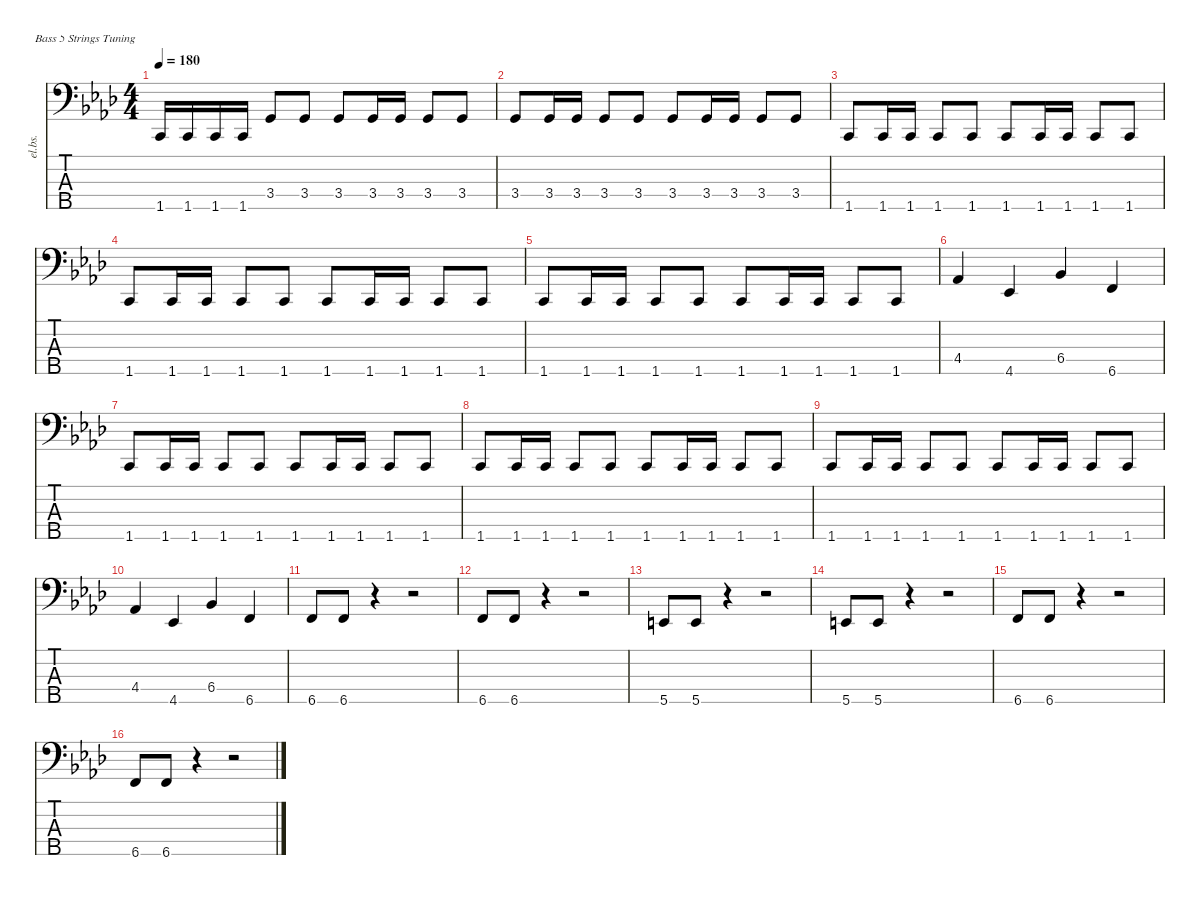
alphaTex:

\defaultSystemsLayout 4
\hideDynamics
\bracketExtendMode nobrackets
\track ("Bass" "el.bs.") {mute instrument electricbasspick}
\staff {score tabs}
\tuning (G2 D2 A1 E1 B0)
\ts (4 4)
\tempo 180
\clef f4
\ks fminor
1.5{acc forcenatural}.16{dy f} 1.5{acc forcenatural}.16 1.5{acc forcenatural}.16 1.5{acc forcenatural}.16 3.4{acc forcenatural}.8 3.4{acc forcenatural}.8 3.4{acc forcenatural}.8 3.4{acc forcenatural}.16 3.4{acc forcenatural}.16 3.4{acc forcenatural}.8 3.4{acc forcenatural}.8 |
3.4{acc forcenatural}.8 3.4{acc forcenatural}.16 3.4{acc forcenatural}.16 3.4{acc forcenatural}.8 3.4{acc forcenatural}.8 3.4{acc forcenatural}.8 3.4{acc forcenatural}.16 3.4{acc forcenatural}.16 3.4{acc forcenatural}.8 3.4{acc forcenatural}.8 |
1.5{acc forcenatural}.8 1.5{acc forcenatural}.16 1.5{acc forcenatural}.16 1.5{acc forcenatural}.8 1.5{acc forcenatural}.8 1.5{acc forcenatural}.8 1.5{acc forcenatural}.16 1.5{acc forcenatural}.16 1.5{acc forcenatural}.8 1.5{acc forcenatural}.8 |
1.5{acc forcenatural}.8 1.5{acc forcenatural}.16 1.5{acc forcenatural}.16 1.5{acc forcenatural}.8 1.5{acc forcenatural}.8 1.5{acc forcenatural}.8 1.5{acc forcenatural}.16 1.5{acc forcenatural}.16 1.5{acc forcenatural}.8 1.5{acc forcenatural}.8 |
1.5{acc forcenatural}.8 1.5{acc forcenatural}.16 1.5{acc forcenatural}.16 1.5{acc forcenatural}.8 1.5{acc forcenatural}.8 1.5{acc forcenatural}.8 1.5{acc forcenatural}.16 1.5{acc forcenatural}.16 1.5{acc forcenatural}.8 1.5{acc forcenatural}.8 |
4.4{acc b}.4 4.5{acc b}.4 6.4{acc b}.4 6.5{acc forcenatural}.4 |
1.5{acc forcenatural}.8 1.5{acc forcenatural}.16 1.5{acc forcenatural}.16 1.5{acc forcenatural}.8 1.5{acc forcenatural}.8 1.5{acc forcenatural}.8 1.5{acc forcenatural}.16 1.5{acc forcenatural}.16 1.5{acc forcenatural}.8 1.5{acc forcenatural}.8 |
1.5{acc forcenatural}.8 1.5{acc forcenatural}.16 1.5{acc forcenatural}.16 1.5{acc forcenatural}.8 1.5{acc forcenatural}.8 1.5{acc forcenatural}.8 1.5{acc forcenatural}.16 1.5{acc forcenatural}.16 1.5{acc forcenatural}.8 1.5{acc forcenatural}.8 |
1.5{acc forcenatural}.8 1.5{acc forcenatural}.16 1.5{acc forcenatural}.16 1.5{acc forcenatural}.8 1.5{acc forcenatural}.8 1.5{acc forcenatural}.8 1.5{acc forcenatural}.16 1.5{acc forcenatural}.16 1.5{acc forcenatural}.8 1.5{acc forcenatural}.8 |
4.4{acc b}.4 4.5{acc b}.4 6.4{acc b}.4 6.5{acc forcenatural}.4 |
6.5{acc forcenatural}.8 6.5{acc forcenatural}.8 r.4 r.2 |
6.5{acc forcenatural}.8 6.5{acc forcenatural}.8 r.4 r.2 |
5.5{acc forcenatural}.8 5.5{acc forcenatural}.8 r.4 r.2 |
5.5{acc forcenatural}.8 5.5{acc forcenatural}.8 r.4 r.2 |
6.5{acc forcenatural}.8 6.5{acc forcenatural}.8 r.4 r.2 |
6.5{acc forcenatural}.8 6.5{acc forcenatural}.8 r.4 r.2
